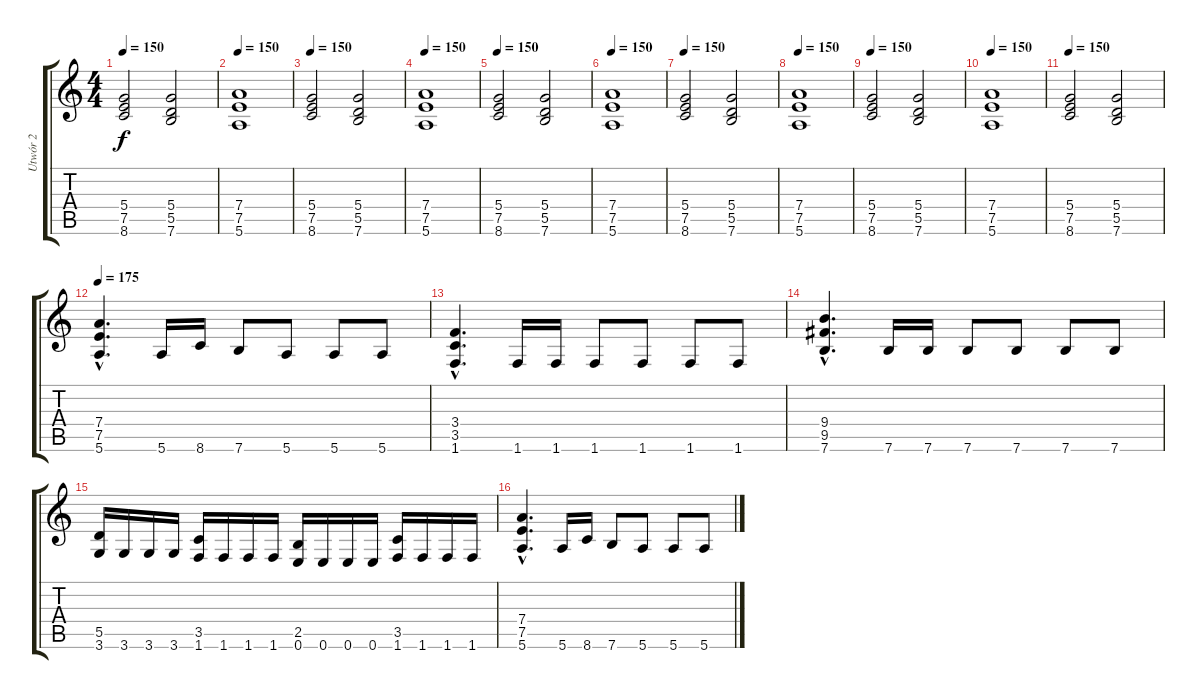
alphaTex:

\track ("Utwór 2" "Utwór 2") {instrument distortionguitar}
\staff {score tabs}
\tuning (E4 B3 G3 D3 A2 E2) {hide}
\ts (4 4)
\tempo 150
\clef g2
\ks c
(5.4 7.5 8.6).2{dy f} (5.4 5.5 7.6).2 |
\tempo 150
(7.4 7.5 5.6).1 |
\tempo 150
(5.4 7.5 8.6).2 (5.4 5.5 7.6).2 |
\tempo 150
(7.4 7.5 5.6).1 |
\tempo 150
(5.4 7.5 8.6).2 (5.4 5.5 7.6).2 |
\tempo 150
(7.4 7.5 5.6).1 |
\tempo 150
(5.4 7.5 8.6).2 (5.4 5.5 7.6).2 |
\tempo 150
(7.4 7.5 5.6).1 |
\tempo 150
(5.4 7.5 8.6).2 (5.4 5.5 7.6).2 |
\tempo 150
(7.4 7.5 5.6).1 |
\tempo 150
(5.4 7.5 8.6).2 (5.4 5.5 7.6).2 |
\tempo 175
(7.4{hac} 7.5{hac} 5.6{hac}).4{d} 5.6.16 8.6.16 7.6.8 5.6.8 5.6.8 5.6.8 |
(3.4{hac} 3.5{hac} 1.6{hac}).4{d} 1.6.16 1.6.16 1.6.8 1.6.8 1.6.8 1.6.8 |
(9.4{hac} 9.5{hac} 7.6{hac}).4{d} 7.6.16 7.6.16 7.6.8 7.6.8 7.6.8 7.6.8 |
(5.5 3.6).16 3.6.16 3.6.16 3.6.16 (3.5 1.6).16 1.6.16 1.6.16 1.6.16 (2.5 0.6).16 0.6.16 0.6.16 0.6.16 (3.5 1.6).16 1.6.16 1.6.16 1.6.16 |
(7.4{hac} 7.5{hac} 5.6{hac}).4{d} 5.6.16 8.6.16 7.6.8 5.6.8 5.6.8 5.6.8
